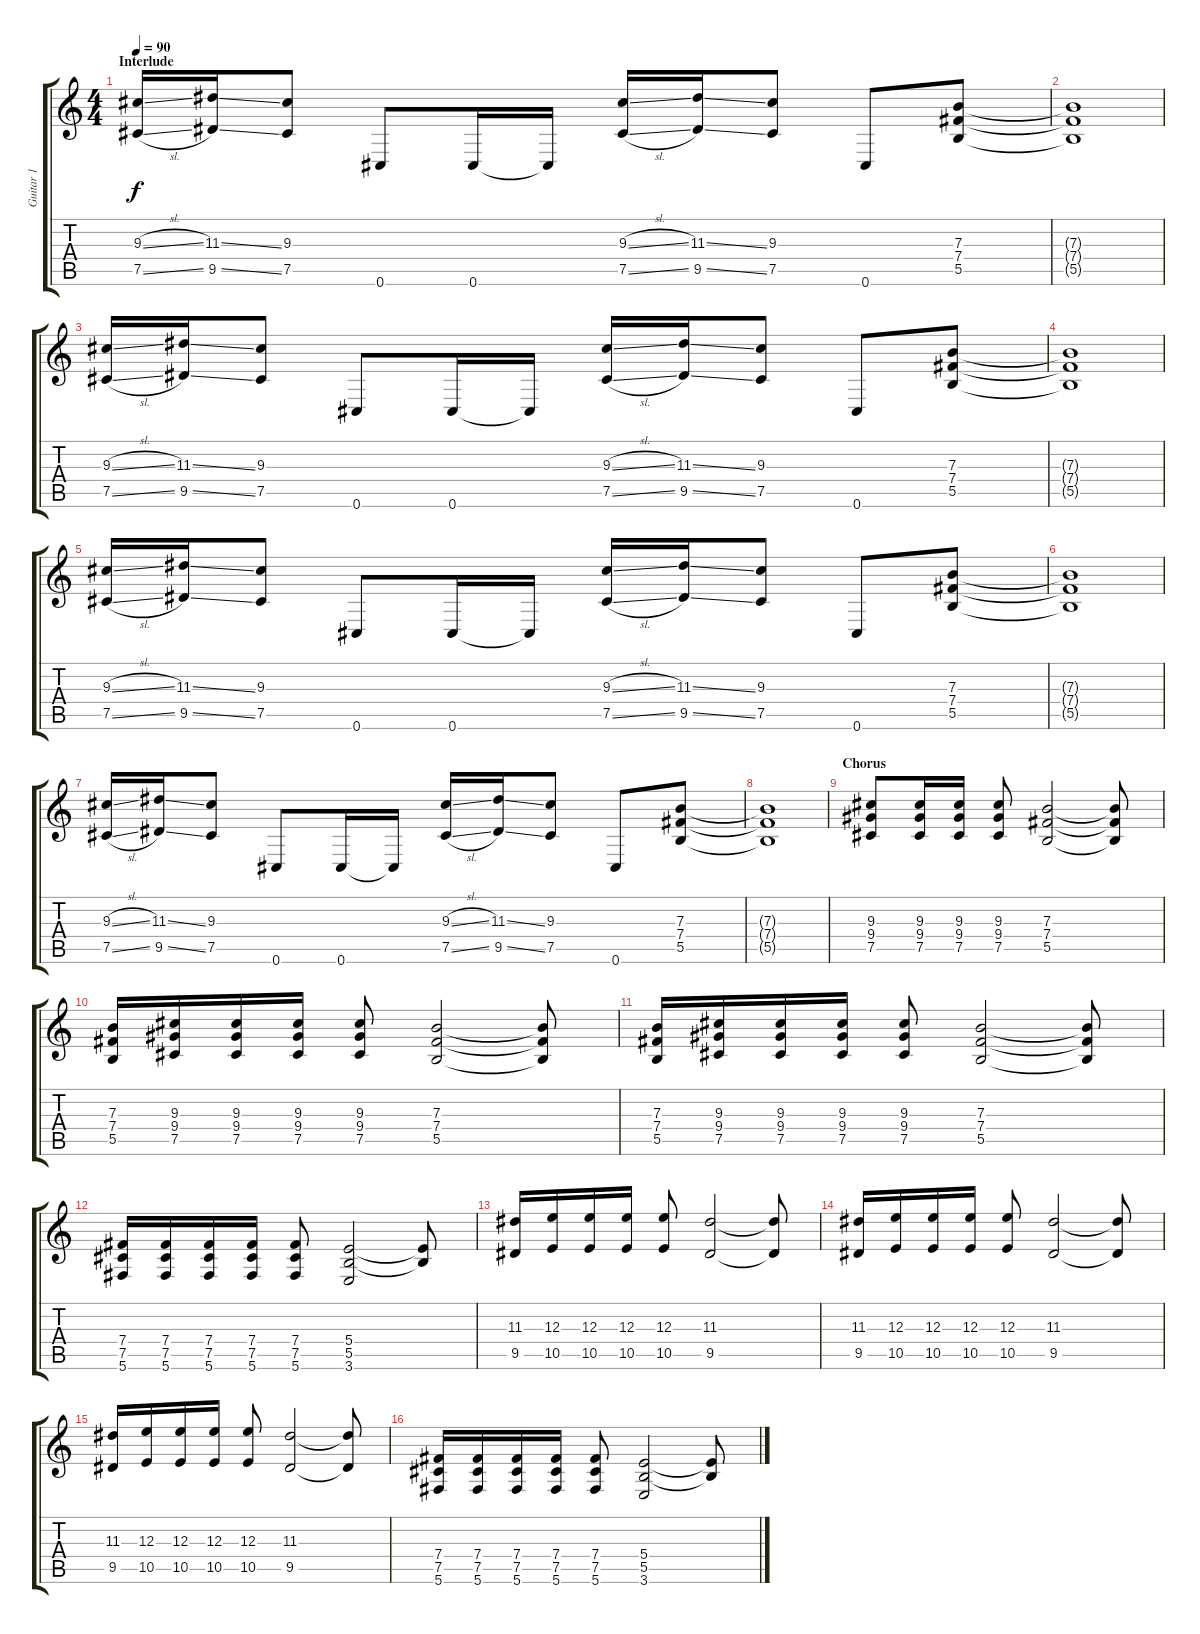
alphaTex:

\track ("Guitar 1" "Guitar 1") {instrument distortionguitar}
\staff {score tabs}
\tuning (Db4 Ab3 E3 B2 Gb2 Db2) {hide}
\ts (4 4)
\section ("" "Interlude")
\tempo 90
\clef g2
\ks c
(9.3{sl} 7.5{sl}).16{dy f} (11.3{ss} 9.5{ss}).16 (9.3 7.5).8 0.6.8 0.6.16 0.6{t}.16 (9.3{sl} 7.5{sl}).16 (11.3{ss} 9.5{ss}).16 (9.3 7.5).8 0.6.8 (7.3 7.4 5.5).8 |
(7.3{t} 7.4{t} 5.5{t}).1 |
(9.3{sl} 7.5{sl}).16 (11.3{ss} 9.5{ss}).16 (9.3 7.5).8 0.6.8 0.6.16 0.6{t}.16 (9.3{sl} 7.5{sl}).16 (11.3{ss} 9.5{ss}).16 (9.3 7.5).8 0.6.8 (7.3 7.4 5.5).8 |
(7.3{t} 7.4{t} 5.5{t}).1 |
(9.3{sl} 7.5{sl}).16 (11.3{ss} 9.5{ss}).16 (9.3 7.5).8 0.6.8 0.6.16 0.6{t}.16 (9.3{sl} 7.5{sl}).16 (11.3{ss} 9.5{ss}).16 (9.3 7.5).8 0.6.8 (7.3 7.4 5.5).8 |
(7.3{t} 7.4{t} 5.5{t}).1 |
(9.3{sl} 7.5{sl}).16 (11.3{ss} 9.5{ss}).16 (9.3 7.5).8 0.6.8 0.6.16 0.6{t}.16 (9.3{sl} 7.5{sl}).16 (11.3{ss} 9.5{ss}).16 (9.3 7.5).8 0.6.8 (7.3 7.4 5.5).8 |
(7.3{t} 7.4{t} 5.5{t}).1 |
\section ("" "Chorus")
(9.3 9.4 7.5).8 (9.3 9.4 7.5).16 (9.3 9.4 7.5).16 (9.3 9.4 7.5).8 (7.3 7.4 5.5).2 (7.3{t} 7.4{t} 5.5{t}).8 |
(7.3 7.4 5.5).16 (9.3 9.4 7.5).16 (9.3 9.4 7.5).16 (9.3 9.4 7.5).16 (9.3 9.4 7.5).8 (7.3 7.4 5.5).2 (7.3{t} 7.4{t} 5.5{t}).8 |
(7.3 7.4 5.5).16 (9.3 9.4 7.5).16 (9.3 9.4 7.5).16 (9.3 9.4 7.5).16 (9.3 9.4 7.5).8 (7.3 7.4 5.5).2 (7.3{t} 7.4{t} 5.5{t}).8 |
(7.4 7.5 5.6).16 (7.4 7.5 5.6).16 (7.4 7.5 5.6).16 (7.4 7.5 5.6).16 (7.4 7.5 5.6).8 (5.4 5.5 3.6).2 (5.4{t} 5.5{t}).8 |
(11.3 9.5).16 (12.3 10.5).16 (12.3 10.5).16 (12.3 10.5).16 (12.3 10.5).8 (11.3 9.5).2 (11.3{t} 9.5{t}).8 |
(11.3 9.5).16 (12.3 10.5).16 (12.3 10.5).16 (12.3 10.5).16 (12.3 10.5).8 (11.3 9.5).2 (11.3{t} 9.5{t}).8 |
(11.3 9.5).16 (12.3 10.5).16 (12.3 10.5).16 (12.3 10.5).16 (12.3 10.5).8 (11.3 9.5).2 (11.3{t} 9.5{t}).8 |
(7.4 7.5 5.6).16 (7.4 7.5 5.6).16 (7.4 7.5 5.6).16 (7.4 7.5 5.6).16 (7.4 7.5 5.6).8 (5.4 5.5 3.6).2 (5.4{t} 5.5{t}).8
